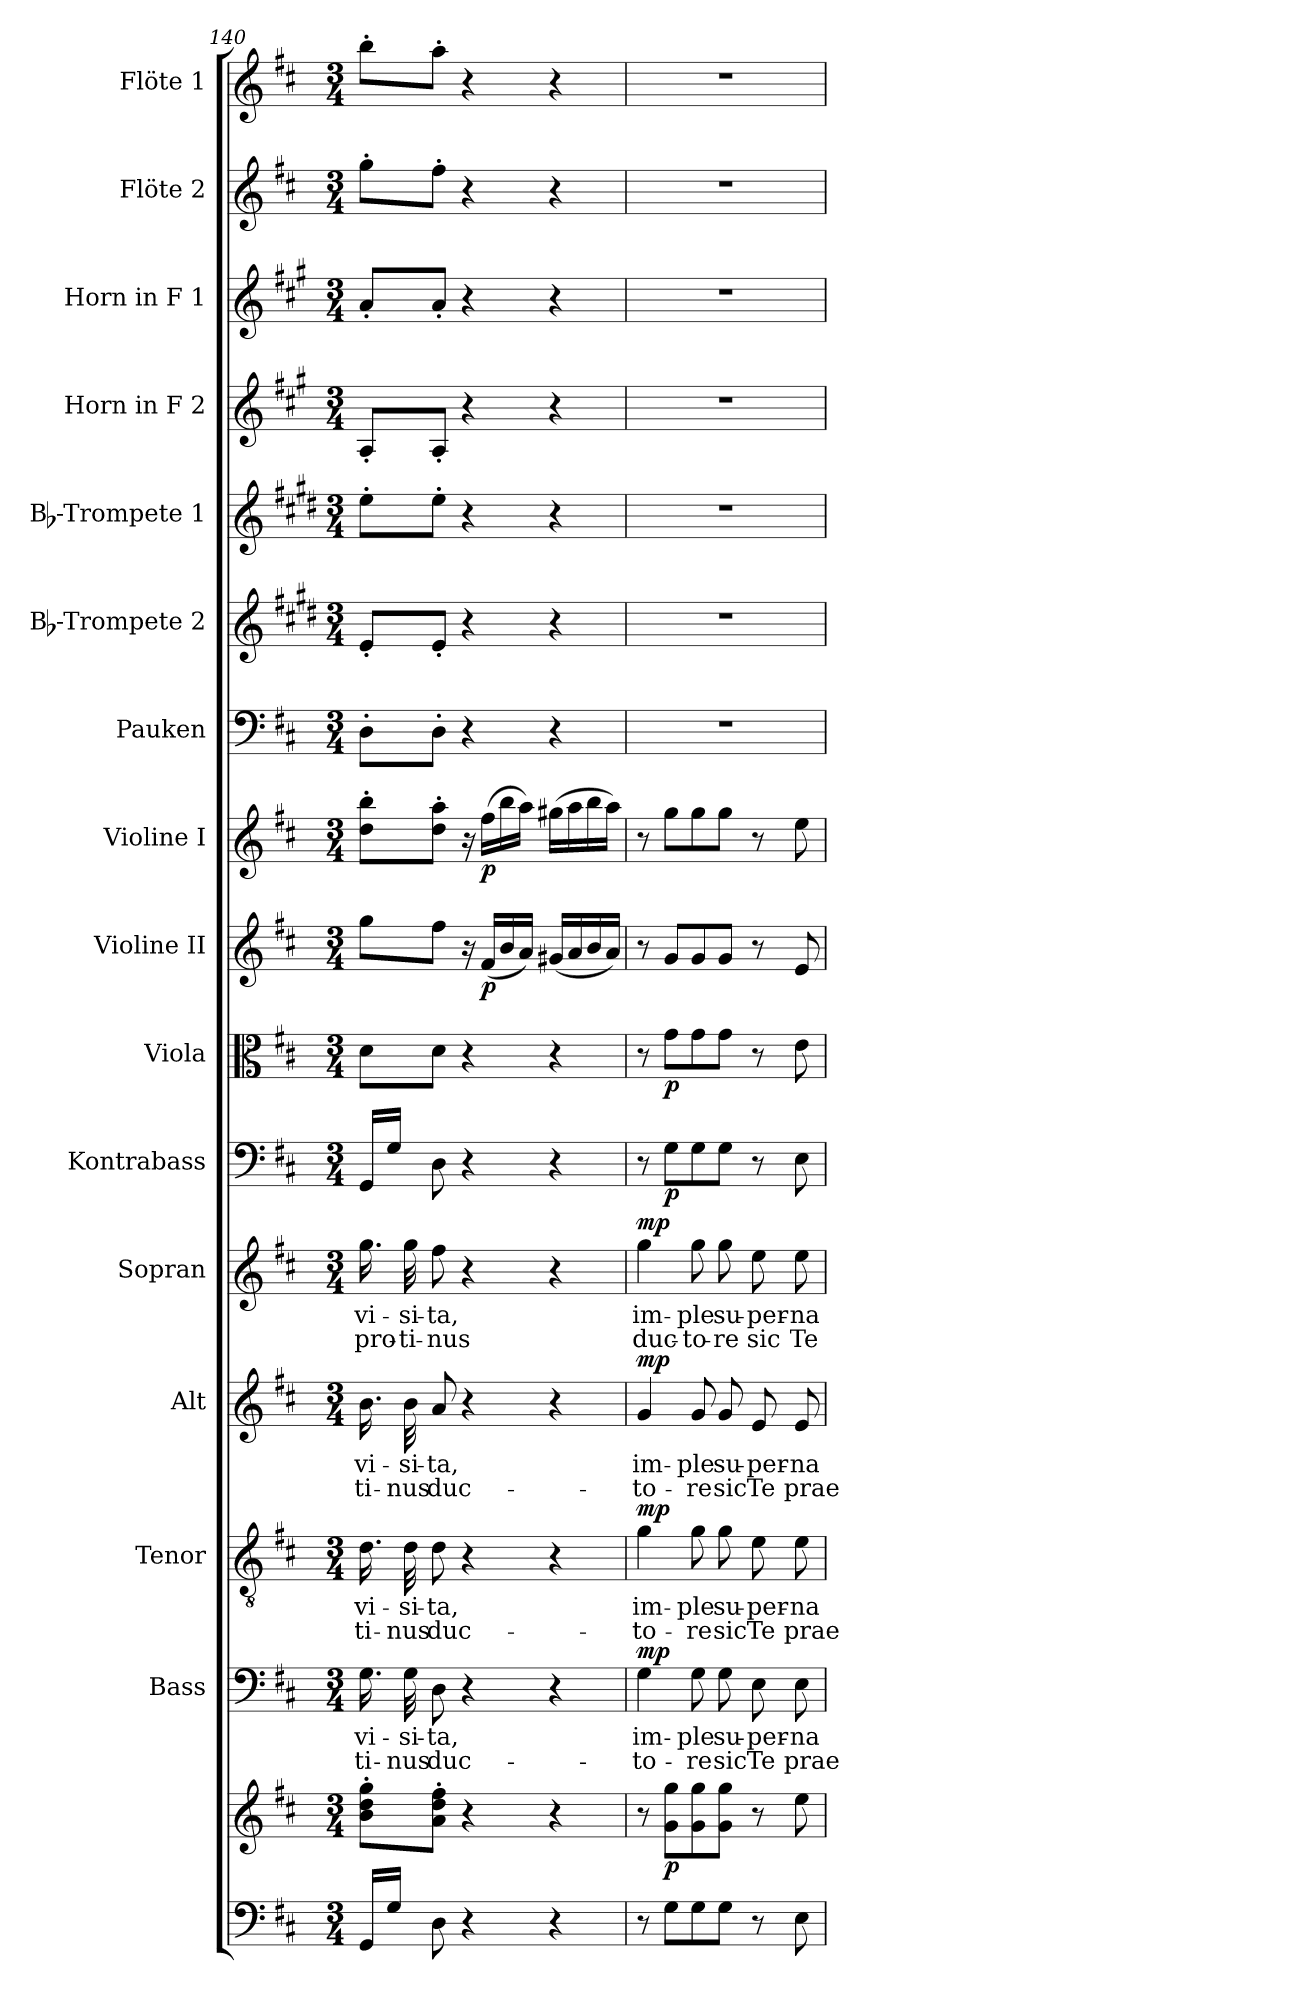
**kern	**kern	**dynam	**kern	**text	**text	**dynam	**kern	**text	**text	**dynam	**kern	**text	**text	**dynam	**kern	**text	**text	**dynam	**kern	**dynam	**kern	**dynam	**kern	**dynam	**kern	**dynam	**kern	**kern	**kern	**kern	**kern	**kern	**kern
*part16	*part16	*part16	*part15	*part15	*part15	*part15	*part14	*part14	*part14	*part14	*part13	*part13	*part13	*part13	*part12	*part12	*part12	*part12	*part11	*part11	*part10	*part10	*part9	*part9	*part8	*part8	*part7	*part6	*part5	*part4	*part3	*part2	*part1
*staff17	*staff16	*staff16/17	*staff15	*staff15	*staff15	*staff15	*staff14	*staff14	*staff14	*staff14	*staff13	*staff13	*staff13	*staff13	*staff12	*staff12	*staff12	*staff12	*staff11	*staff11	*staff10	*staff10	*staff9	*staff9	*staff8	*staff8	*staff7	*staff6	*staff5	*staff4	*staff3	*staff2	*staff1
*	*	*	*I"Bass	*	*	*	*I"Tenor	*	*	*	*I"Alt	*	*	*	*I"Sopran	*	*	*	*I"Kontrabass	*	*I"Viola	*	*I"Violine II	*	*I"Violine I	*	*I"Pauken	*I"Bb-Trompete 2	*I"Bb-Trompete 1	*I"Horn in F 2	*I"Horn in F 1	*I"Flöte 2	*I"Flöte 1
*	*	*	*I'B.	*	*	*	*I'T.	*	*	*	*I'A.	*	*	*	*I'S.	*	*	*	*I'Kb.	*	*I'Vla.	*	*I'Vl. II	*	*I'Vl. I	*	*I'Pk.	*I'Bb Trp. 2	*I'Bb Trp. 1	*	*	*I'Fl. 2	*I'Fl. 1
*clefF4	*clefG2	*	*clefF4	*	*	*	*clefGv2	*	*	*	*clefG2	*	*	*	*clefG2	*	*	*	*clefF4	*	*clefC3	*	*clefG2	*	*clefG2	*	*clefF4	*clefG2	*clefG2	*clefG2	*clefG2	*clefG2	*clefG2
*	*	*	*	*	*	*	*	*	*	*	*	*	*	*	*	*	*	*	*ITrd7c12	*	*	*	*	*	*	*	*	*ITrd1c2	*ITrd1c2	*ITrd4c7	*ITrd4c7	*	*
*k[f#c#]	*k[f#c#]	*	*k[f#c#]	*	*	*	*k[f#c#]	*	*	*	*k[f#c#]	*	*	*	*k[f#c#]	*	*	*	*k[f#c#]	*	*k[f#c#]	*	*k[f#c#]	*	*k[f#c#]	*	*k[f#c#]	*k[f#c#]	*k[f#c#]	*k[f#c#]	*k[f#c#]	*k[f#c#]	*k[f#c#]
*D:	*D:	*	*D:	*	*	*	*D:	*	*	*	*D:	*	*	*	*D:	*	*	*	*D:	*	*D:	*	*D:	*	*D:	*	*D:	*D:	*D:	*D:	*D:	*D:	*D:
*M3/4	*M3/4	*	*M3/4	*	*	*	*M3/4	*	*	*	*M3/4	*	*	*	*M3/4	*	*	*	*M3/4	*	*M3/4	*	*M3/4	*	*M3/4	*	*M3/4	*M3/4	*M3/4	*M3/4	*M3/4	*M3/4	*M3/4
=140	=140	=140	=140	=140	=140	=140	=140	=140	=140	=140	=140	=140	=140	=140	=140	=140	=140	=140	=140	=140	=140	=140	=140	=140	=140	=140	=140	=140	=140	=140	=140	=140	=140
!	!	!	!	!LO:LY:b	!LO:LY:b	!	!	!LO:LY:b	!LO:LY:b	!	!	!LO:LY:b	!LO:LY:b	!	!	!LO:LY:b	!LO:LY:b	!	!	!	!	!	!	!	!	!	!	!	!	!	!	!	!
16GG/LL	8b\'> 8dd\'> 8gg\'>L	.	16.G\	vi-	-ti-	.	16.d\	vi-	-ti-	.	16.b\	vi-	-ti-	.	16.gg\	vi-	pro-	.	16GGG/LL	.	8d\L	.	8gg\L	.	8dd\'> 8bb\'>L	.	8D'>\L	8d'</L	8dd'>\L	8D'</L	8d'</L	8gg'>\L	8bb'>\L
16G/JJ	.	.	.	.	.	.	.	.	.	.	.	.	.	.	.	.	.	.	16GG/JJ	.	.	.	.	.	.	.	.	.	.	.	.	.	.
!	!	!	!	!LO:LY:b	!LO:LY:b	!	!	!LO:LY:b	!LO:LY:b	!	!	!LO:LY:b	!LO:LY:b	!	!	!LO:LY:b	!LO:LY:b	!	!	!	!	!	!	!	!	!	!	!	!	!	!	!	!
.	.	.	32G\	-si-	-nus	.	32d\	-si-	-nus	.	32b\	-si-	-nus	.	32gg\	-si-	-ti-	.	.	.	.	.	.	.	.	.	.	.	.	.	.	.	.
!	!	!	!	!LO:LY:b	!LO:LY:b	!	!	!LO:LY:b	!LO:LY:b	!	!	!LO:LY:b	!LO:LY:b	!	!	!LO:LY:b	!LO:LY:b	!	!	!	!	!	!	!	!	!	!	!	!	!	!	!	!
8D\	8a\'> 8dd\'> 8ff#\'>J	.	8D\	-ta,	duc-	.	8d\	-ta,	duc-	.	8a/	-ta,	duc-	.	8ff#\	-ta,	-nus	.	8DD\	.	8d\J	.	8ff#\J	.	8dd\'> 8aa\'>J	.	8D'>\J	8d'</J	8dd'>\J	8D'</J	8d'</J	8ff#'>\J	8aa'>\J
4r	4r	.	4r	.	.	.	4r	.	.	.	4r	.	.	.	4r	.	.	.	4r	.	4r	.	16r	.	16r	.	4r	4r	4r	4r	4r	4r	4r
!	!	!	!	!	!	!	!	!	!	!	!	!	!	!	!	!	!	!	!	!	!	!	!	!LO:DY:b	!	!LO:DY:b	!	!	!	!	!	!	!
.	.	.	.	.	.	.	.	.	.	.	.	.	.	.	.	.	.	.	.	.	.	.	(<16f#/LL	p	(>16ff#\LL	p	.	.	.	.	.	.	.
.	.	.	.	.	.	.	.	.	.	.	.	.	.	.	.	.	.	.	.	.	.	.	16b/	.	16bb\	.	.	.	.	.	.	.	.
.	.	.	.	.	.	.	.	.	.	.	.	.	.	.	.	.	.	.	.	.	.	.	16a/JJ)	.	16aa\JJ)	.	.	.	.	.	.	.	.
4r	4r	.	4r	.	.	.	4r	.	.	.	4r	.	.	.	4r	.	.	.	4r	.	4r	.	(<16g#X/LL	.	(>16gg#X\LL	.	4r	4r	4r	4r	4r	4r	4r
.	.	.	.	.	.	.	.	.	.	.	.	.	.	.	.	.	.	.	.	.	.	.	16a/	.	16aa\	.	.	.	.	.	.	.	.
.	.	.	.	.	.	.	.	.	.	.	.	.	.	.	.	.	.	.	.	.	.	.	16b/	.	16bb\	.	.	.	.	.	.	.	.
.	.	.	.	.	.	.	.	.	.	.	.	.	.	.	.	.	.	.	.	.	.	.	16a/JJ)	.	16aa\JJ)	.	.	.	.	.	.	.	.
=141	=141	=141	=141	=141	=141	=141	=141	=141	=141	=141	=141	=141	=141	=141	=141	=141	=141	=141	=141	=141	=141	=141	=141	=141	=141	=141	=141	=141	=141	=141	=141	=141	=141
!	!	!	!	!LO:LY:b	!LO:LY:b	!LO:DY:a	!	!LO:LY:b	!LO:LY:b	!LO:DY:a	!	!LO:LY:b	!LO:LY:b	!LO:DY:a	!	!LO:LY:b	!LO:LY:b	!LO:DY:a	!	!	!	!	!	!	!	!	!	!	!	!	!	!	!
8r	8r	.	4G\	im-	-to-	mp	4g\	im-	-to-	mp	4g/	im-	-to-	mp	4gg\	im-	duc-	mp	8r	.	8r	.	8r	.	8r	.	2.r	2.r	2.r	2.r	2.r	2.r	2.r
!	!	!LO:DY:b	!	!	!	!	!	!	!	!	!	!	!	!	!	!	!	!	!	!LO:DY:b	!	!LO:DY:b	!	!	!	!	!	!	!	!	!	!	!
8G\L	8g\ 8gg\L	p	.	.	.	.	.	.	.	.	.	.	.	.	.	.	.	.	8GG\L	p	8g\L	p	8g/L	.	8gg\L	.	.	.	.	.	.	.	.
!	!	!	!	!LO:LY:b	!LO:LY:b	!	!	!LO:LY:b	!LO:LY:b	!	!	!LO:LY:b	!LO:LY:b	!	!	!LO:LY:b	!LO:LY:b	!	!	!	!	!	!	!	!	!	!	!	!	!	!	!	!
8G\	8g\ 8gg\	.	8G\	-ple	-re	.	8g\	-ple	-re	.	8g/	-ple	-re	.	8gg\	-ple	-to-	.	8GG\	.	8g\	.	8g/	.	8gg\	.	.	.	.	.	.	.	.
!	!	!	!	!LO:LY:b	!LO:LY:b	!	!	!LO:LY:b	!LO:LY:b	!	!	!LO:LY:b	!LO:LY:b	!	!	!LO:LY:b	!LO:LY:b	!	!	!	!	!	!	!	!	!	!	!	!	!	!	!	!
8G\J	8g\ 8gg\J	.	8G\	su-	sic	.	8g\	su-	sic	.	8g/	su-	sic	.	8gg\	su-	-re	.	8GG\J	.	8g\J	.	8g/J	.	8gg\J	.	.	.	.	.	.	.	.
!	!	!	!	!LO:LY:b	!LO:LY:b	!	!	!LO:LY:b	!LO:LY:b	!	!	!LO:LY:b	!LO:LY:b	!	!	!LO:LY:b	!LO:LY:b	!	!	!	!	!	!	!	!	!	!	!	!	!	!	!	!
8r	8r	.	8E\	-per-	Te	.	8e\	-per-	Te	.	8e/	-per-	Te	.	8ee\	-per-	sic	.	8r	.	8r	.	8r	.	8r	.	.	.	.	.	.	.	.
!	!	!	!	!LO:LY:b	!LO:LY:b	!	!	!LO:LY:b	!LO:LY:b	!	!	!LO:LY:b	!LO:LY:b	!	!	!LO:LY:b	!LO:LY:b	!	!	!	!	!	!	!	!	!	!	!	!	!	!	!	!
8E\	8ee\	.	8E\	-na	prae-	.	8e\	-na	prae-	.	8e/	-na	prae-	.	8ee\	-na	Te	.	8EE\	.	8e\	.	8e/	.	8ee\	.	.	.	.	.	.	.	.
=	=	=	=	=	=	=	=	=	=	=	=	=	=	=	=	=	=	=	=	=	=	=	=	=	=	=	=	=	=	=	=	=	=
*-	*-	*-	*-	*-	*-	*-	*-	*-	*-	*-	*-	*-	*-	*-	*-	*-	*-	*-	*-	*-	*-	*-	*-	*-	*-	*-	*-	*-	*-	*-	*-	*-	*-
